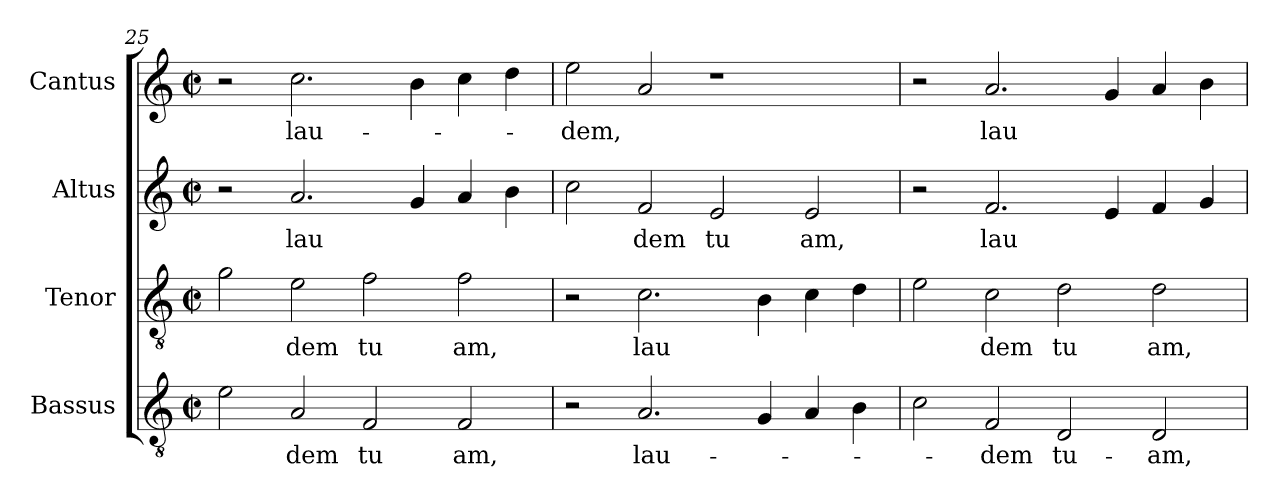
**kern	**text	**kern	**text	**kern	**text	**kern	**text
*part4	*part4	*part3	*part3	*part2	*part2	*part1	*part1
*staff4	*staff4	*staff3	*staff3	*staff2	*staff2	*staff1	*staff1
*I"Bassus	*	*I"Tenor	*	*I"Altus	*	*I"Cantus	*
*clefGv2	*	*clefGv2	*	*clefG2	*	*clefG2	*
*M2/2	*	*M2/2	*	*M2/2	*	*M2/2	*
*met(c|)	*	*met(c|)	*	*met(c|)	*	*met(c|)	*
=25	=25	=25	=25	=25	=25	=25	=25
2e\	.	2g\	.	2r	.	2r	.
!	!LO:LY:b:cj	!	!LO:LY:b:cj	!	!LO:LY:b	!	!LO:LY:b
2A/	dem	2e\	dem	2.a/	lau	2.cc\	lau-
!	!LO:LY:b:cj	!	!LO:LY:b:cj	!	!	!	!
2F/	tu	2f\	tu	.	.	.	.
.	.	.	.	4g/	.	4b\	.
!	!LO:LY:b:cj	!	!LO:LY:b:cj	!	!	!	!
2F/	am,	2f\	am,	4a/	.	4cc\	.
.	.	.	.	4b\	.	4dd\	.
!!LO:LB:g=z
=26	=26	=26	=26	=26	=26	=26	=26
!	!	!	!	!	!	!	!LO:LY:b
2r	.	2r	.	2cc\	.	2ee\	-dem,
!	!LO:LY:b	!	!LO:LY:b	!	!LO:LY:b:cj	!	!
2.A/	lau-	2.c\	lau	2f/	dem	2a/	.
!	!	!	!	!	!LO:LY:b:cj	!	!
.	.	.	.	2e/	tu	1r	.
4G/	.	4B\	.	.	.	.	.
!	!	!	!	!	!LO:LY:b:cj	!	!
4A/	.	4c\	.	2e/	am,	.	.
4B\	.	4d\	.	.	.	.	.
=27	=27	=27	=27	=27	=27	=27	=27
2c\	.	2e\	.	2r	.	2r	.
!	!LO:LY:b:cj	!	!LO:LY:b:cj	!	!LO:LY:b	!	!LO:LY:b
2F/	-dem	2c\	dem	2.f/	lau	2.a/	lau
!	!LO:LY:b:cj	!	!LO:LY:b:cj	!	!	!	!
2D/	tu-	2d\	tu	.	.	.	.
.	.	.	.	4e/	.	4g/	.
!	!LO:LY:b:cj	!	!LO:LY:b:cj	!	!	!	!
2D/	-am,	2d\	am,	4f/	.	4a/	.
.	.	.	.	4g/	.	4b\	.
=	=	=	=	=	=	=	=
*-	*-	*-	*-	*-	*-	*-	*-
